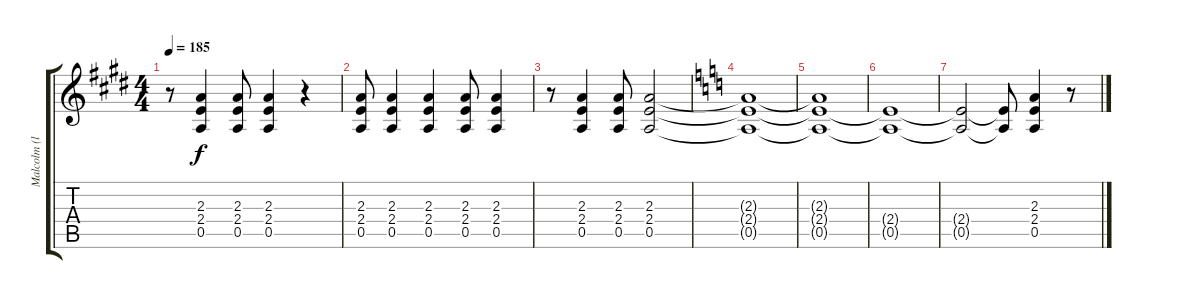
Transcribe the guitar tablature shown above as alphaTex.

\track ("Malcolm (live)" "Malcolm (l") {instrument overdrivenguitar}
\staff {score tabs}
\tuning (E4 B3 G3 D3 A2 E2) {hide}
\ts (4 4)
\tempo 185
\clef g2
\ks c#minor
r.8{dy f} (2.3 2.4 0.5).4 (2.3 2.4 0.5).8 (2.3 2.4 0.5).4 r.4 |
\ks e
(2.3 2.4 0.5).8 (2.3 2.4 0.5).4 (2.3 2.4 0.5).4 (2.3 2.4 0.5).8 (2.3 2.4 0.5).4 |
\ks c#minor
r.8 (2.3 2.4 0.5).4 (2.3 2.4 0.5).8 (2.3 2.4 0.5).2 |
\ks c
(2.3{t} 2.4{t} 0.5{t}).1 |
(2.3{t} 2.4{t} 0.5{t}).1 |
(2.4{t} 0.5{t}).1 |
(2.4{t} 0.5{t}).2 (2.4{t} 0.5{t}).8 (2.3 2.4 0.5).4 r.8
